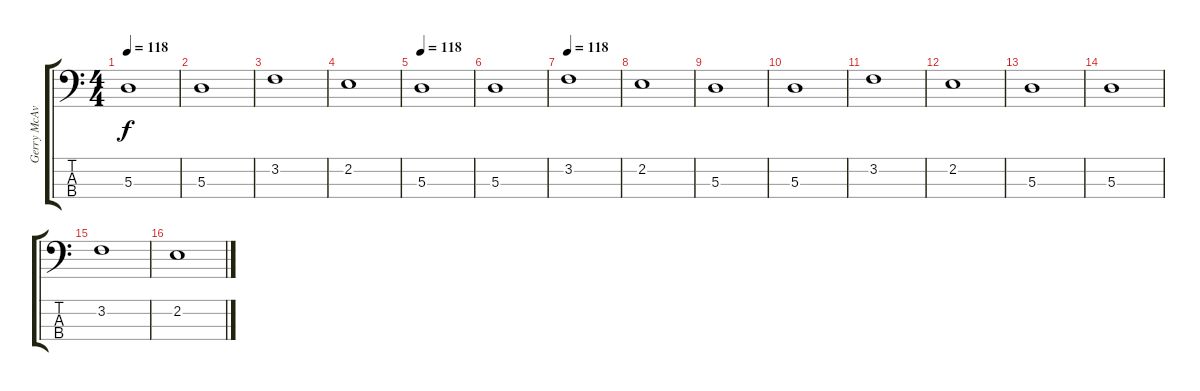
\track ("Gerry McAvoy" "Gerry McAv") {instrument electricbasspick}
\staff {score tabs}
\tuning (G2 D2 A1 E1) {hide}
\ts (4 4)
\tempo 118
\clef f4
\ks c
5.3.1{dy f} |
5.3.1 |
3.2.1 |
2.2.1 |
\tempo 118
5.3.1 |
5.3.1 |
\tempo 118
3.2.1 |
2.2.1 |
5.3.1 |
5.3.1 |
3.2.1 |
2.2.1 |
5.3.1 |
5.3.1 |
3.2.1{volume 8} |
2.2.1{volume 9}
